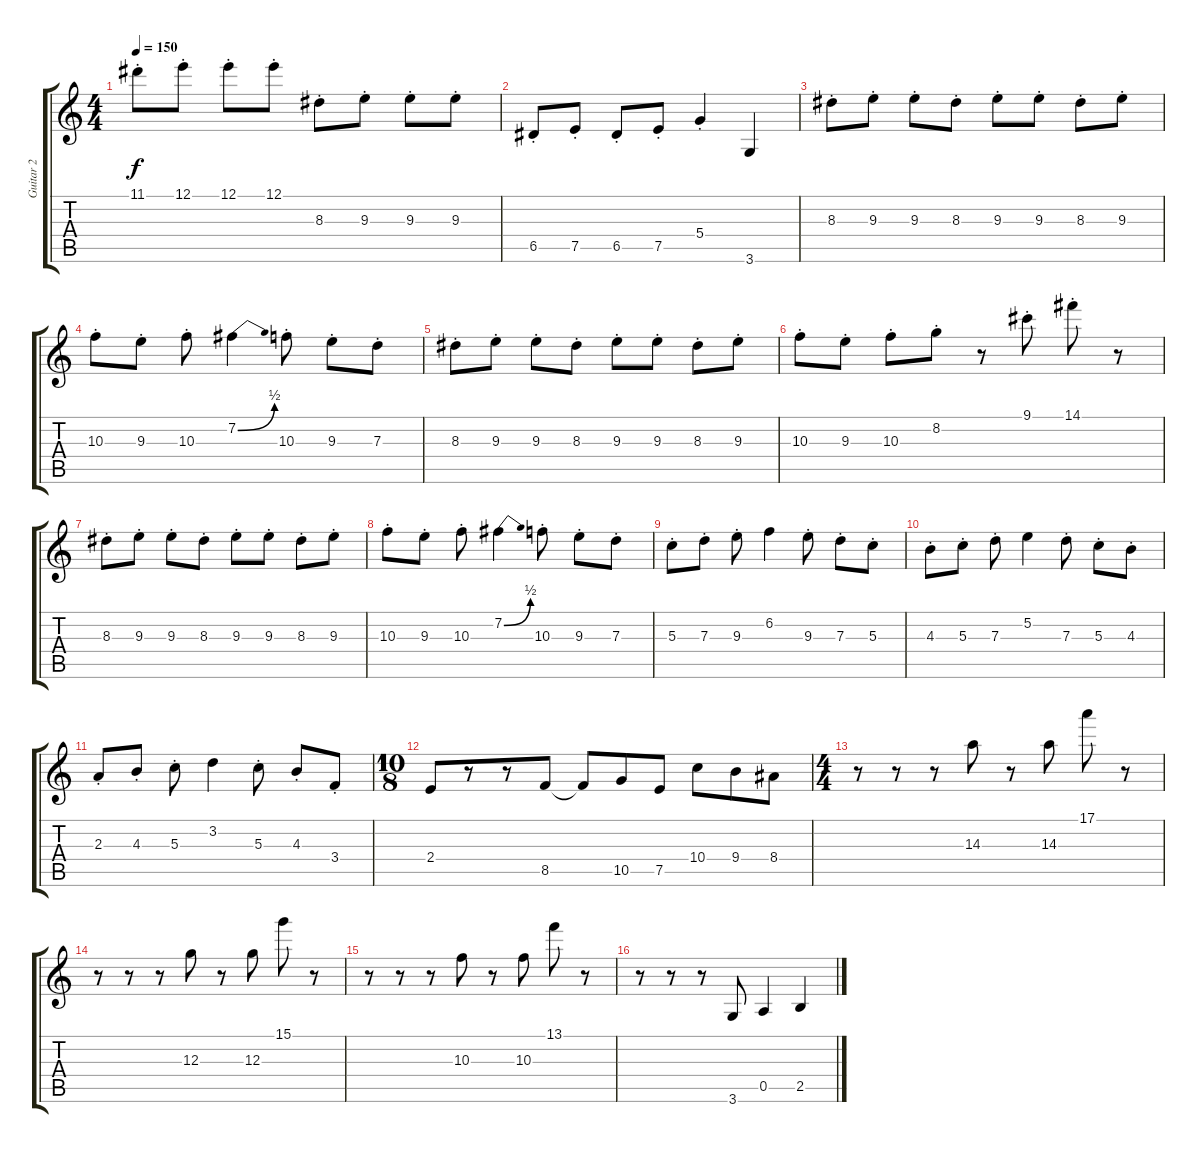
\track ("Guitar 2" "Guitar 2") {instrument electricguitarjazz}
\staff {score tabs}
\tuning (E4 B3 G3 D3 A2 E2) {hide}
\ts (4 4)
\tempo 150
\clef g2
\ks c
11.1{st}.8{dy f instrument electricguitarjazz} 12.1{st}.8 12.1{st}.8 12.1{st}.8 8.3{st}.8 9.3{st}.8 9.3{st}.8 9.3{st}.8 |
6.5{st}.8 7.5{st}.8 6.5{st}.8 7.5{st}.8 5.4{st}.4 3.6.4 |
8.3{st}.8 9.3{st}.8 9.3{st}.8 8.3{st}.8 9.3{st}.8 9.3{st}.8 8.3{st}.8 9.3{st}.8 |
10.3{st}.8 9.3{st}.8 10.3{st}.8 7.2{be (bend 0 0 60 2)}.4 10.3{st}.8 9.3{st}.8 7.3{st}.8 |
8.3{st}.8 9.3{st}.8 9.3{st}.8 8.3{st}.8 9.3{st}.8 9.3{st}.8 8.3{st}.8 9.3{st}.8 |
10.3{st}.8 9.3{st}.8 10.3{st}.8 8.2{st}.8 r.8 9.1{st}.8 14.1{st}.8 r.8 |
8.3{st}.8{balance 5} 9.3{st}.8 9.3{st}.8 8.3{st}.8 9.3{st}.8 9.3{st}.8 8.3{st}.8 9.3{st}.8 |
10.3{st}.8 9.3{st}.8 10.3{st}.8 7.2{be (bend 0 0 60 2)}.4 10.3{st}.8 9.3{st}.8 7.3{st}.8 |
5.3{st}.8{balance 8} 7.3{st}.8 9.3{st}.8 6.2.4 9.3{st}.8 7.3{st}.8 5.3{st}.8 |
4.3{st}.8 5.3{st}.8 7.3{st}.8 5.2.4 7.3{st}.8 5.3{st}.8 4.3{st}.8 |
2.3{st}.8 4.3{st}.8 5.3{st}.8 3.2.4 5.3{st}.8 4.3{st}.8 3.4{st}.8 |
\ts (10 8)
2.4.8 r.8 r.8 8.5.8 8.5{t}.8 10.5.8 7.5.8 10.4.8 9.4.8 8.4.8 |
\ts (4 4)
r.8{balance 6} r.8 r.8 14.3.8 r.8 14.3.8 17.1.8 r.8 |
r.8 r.8 r.8 12.3.8 r.8 12.3.8 15.1.8 r.8 |
r.8 r.8 r.8 10.3.8 r.8 10.3.8 13.1.8 r.8 |
r.8 r.8 r.8 3.6.8 0.5.4 2.5.4
